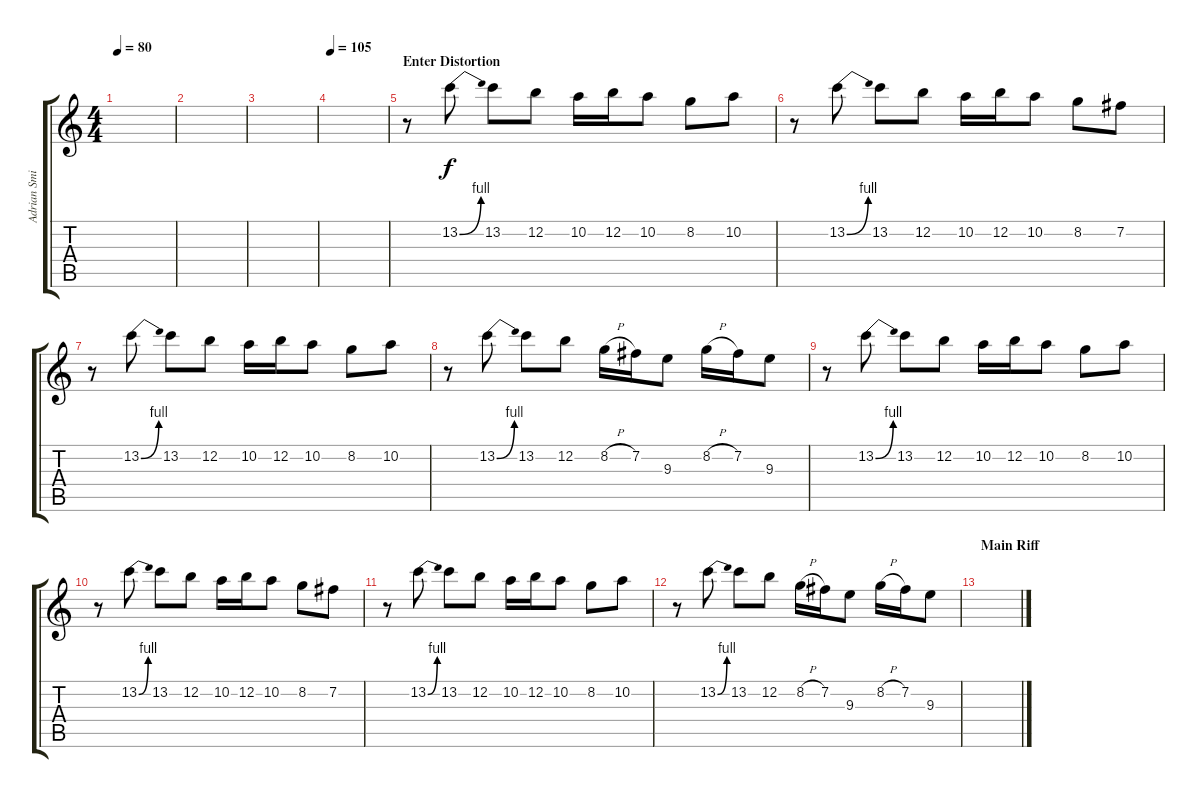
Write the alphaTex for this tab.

\track ("Adrian Smith (Guitar-3)" "Adrian Smi") {instrument overdrivenguitar}
\staff {score tabs}
\tuning (E4 B3 G3 D3 A2 E2) {hide}
\ts (4 4)
\tempo 80
\clef g2
\ks c
|
|
|
\tempo 105
|
\section ("" "Enter Distortion")
r.8 13.2{be (bend 0 0 60 4)}.8 13.2.8 12.2.8 10.2.16 12.2.16 10.2.8 8.2.8 10.2.8 |
r.8 13.2{be (bend 0 0 60 4)}.8 13.2.8 12.2.8 10.2.16 12.2.16 10.2.8 8.2.8 7.2.8 |
r.8 13.2{be (bend 0 0 60 4)}.8 13.2.8 12.2.8 10.2.16 12.2.16 10.2.8 8.2.8 10.2.8 |
r.8 13.2{be (bend 0 0 60 4)}.8 13.2.8 12.2.8 8.2{h}.16 7.2.16 9.3.8 8.2{h}.16 7.2.16 9.3.8 |
r.8 13.2{be (bend 0 0 60 4)}.8 13.2.8 12.2.8 10.2.16 12.2.16 10.2.8 8.2.8 10.2.8 |
r.8 13.2{be (bend 0 0 60 4)}.8 13.2.8 12.2.8 10.2.16 12.2.16 10.2.8 8.2.8 7.2.8 |
r.8 13.2{be (bend 0 0 60 4)}.8 13.2.8 12.2.8 10.2.16 12.2.16 10.2.8 8.2.8 10.2.8 |
r.8 13.2{be (bend 0 0 60 4)}.8 13.2.8 12.2.8 8.2{h}.16 7.2.16 9.3.8 8.2{h}.16 7.2.16 9.3.8 |
\section ("" "Main Riff")
